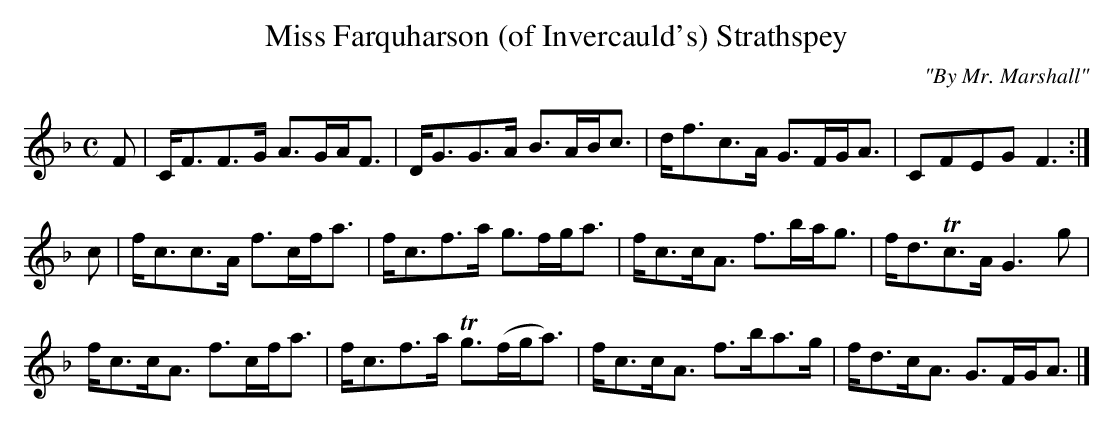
X:1
T:Miss Farquharson (of Invercauld's) Strathspey
C:"By Mr. Marshall"
L:1/8
M:C
K:F
F|C<FF>G A>GA<F|D<GG>A B>AB<c   |d<fc>A G>FG<A|CFEG    F3    :|
c|f<cc>A f>cf<a|f<cf>a g>fg<a   |f<cc<A f>ba<g|f<dTc>A G3g    |
  f<cc<A f>cf<a|f<cf>a Tg>(fg<a)|f<cc<A f>ba>g|f<dc<A  G>FG<A|]
